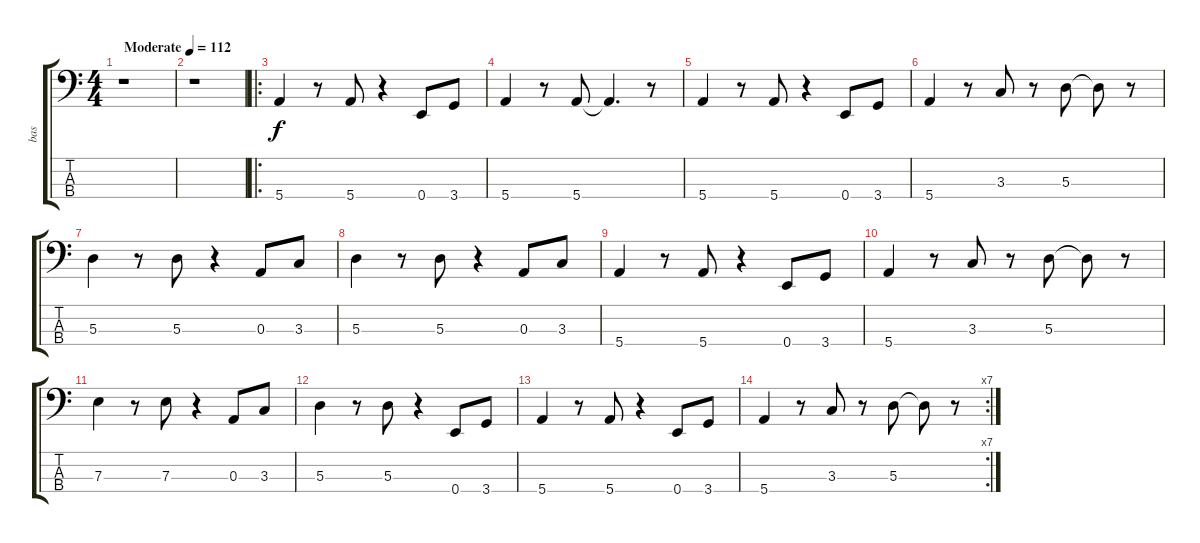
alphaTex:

\track ("bas" "bas") {instrument electricbasspick}
\staff {score tabs}
\tuning (G2 D2 A1 E1) {hide}
\ts (4 4)
\tempo (112 "Moderate")
\clef f4
\ks c
r.1{dy f instrument electricbasspick} |
r.1 |
\ro
5.4.4 r.8 5.4.8 r.4 0.4.8 3.4.8 |
5.4.4 r.8 5.4.8 5.4{t}.4{d} r.8 |
5.4.4 r.8 5.4.8 r.4 0.4.8 3.4.8 |
5.4.4 r.8 3.3.8 r.8 5.3.8 5.3{t}.8 r.8 |
5.3.4 r.8 5.3.8 r.4 0.3.8 3.3.8 |
5.3.4 r.8 5.3.8 r.4 0.3.8 3.3.8 |
5.4.4 r.8 5.4.8 r.4 0.4.8 3.4.8 |
5.4.4 r.8 3.3.8 r.8 5.3.8 5.3{t}.8 r.8 |
7.3.4 r.8 7.3.8 r.4 0.3.8 3.3.8 |
5.3.4 r.8 5.3.8 r.4 0.4.8 3.4.8 |
5.4.4 r.8 5.4.8 r.4 0.4.8 3.4.8 |
\rc 7
5.4.4 r.8 3.3.8 r.8 5.3.8 5.3{t}.8 r.8
